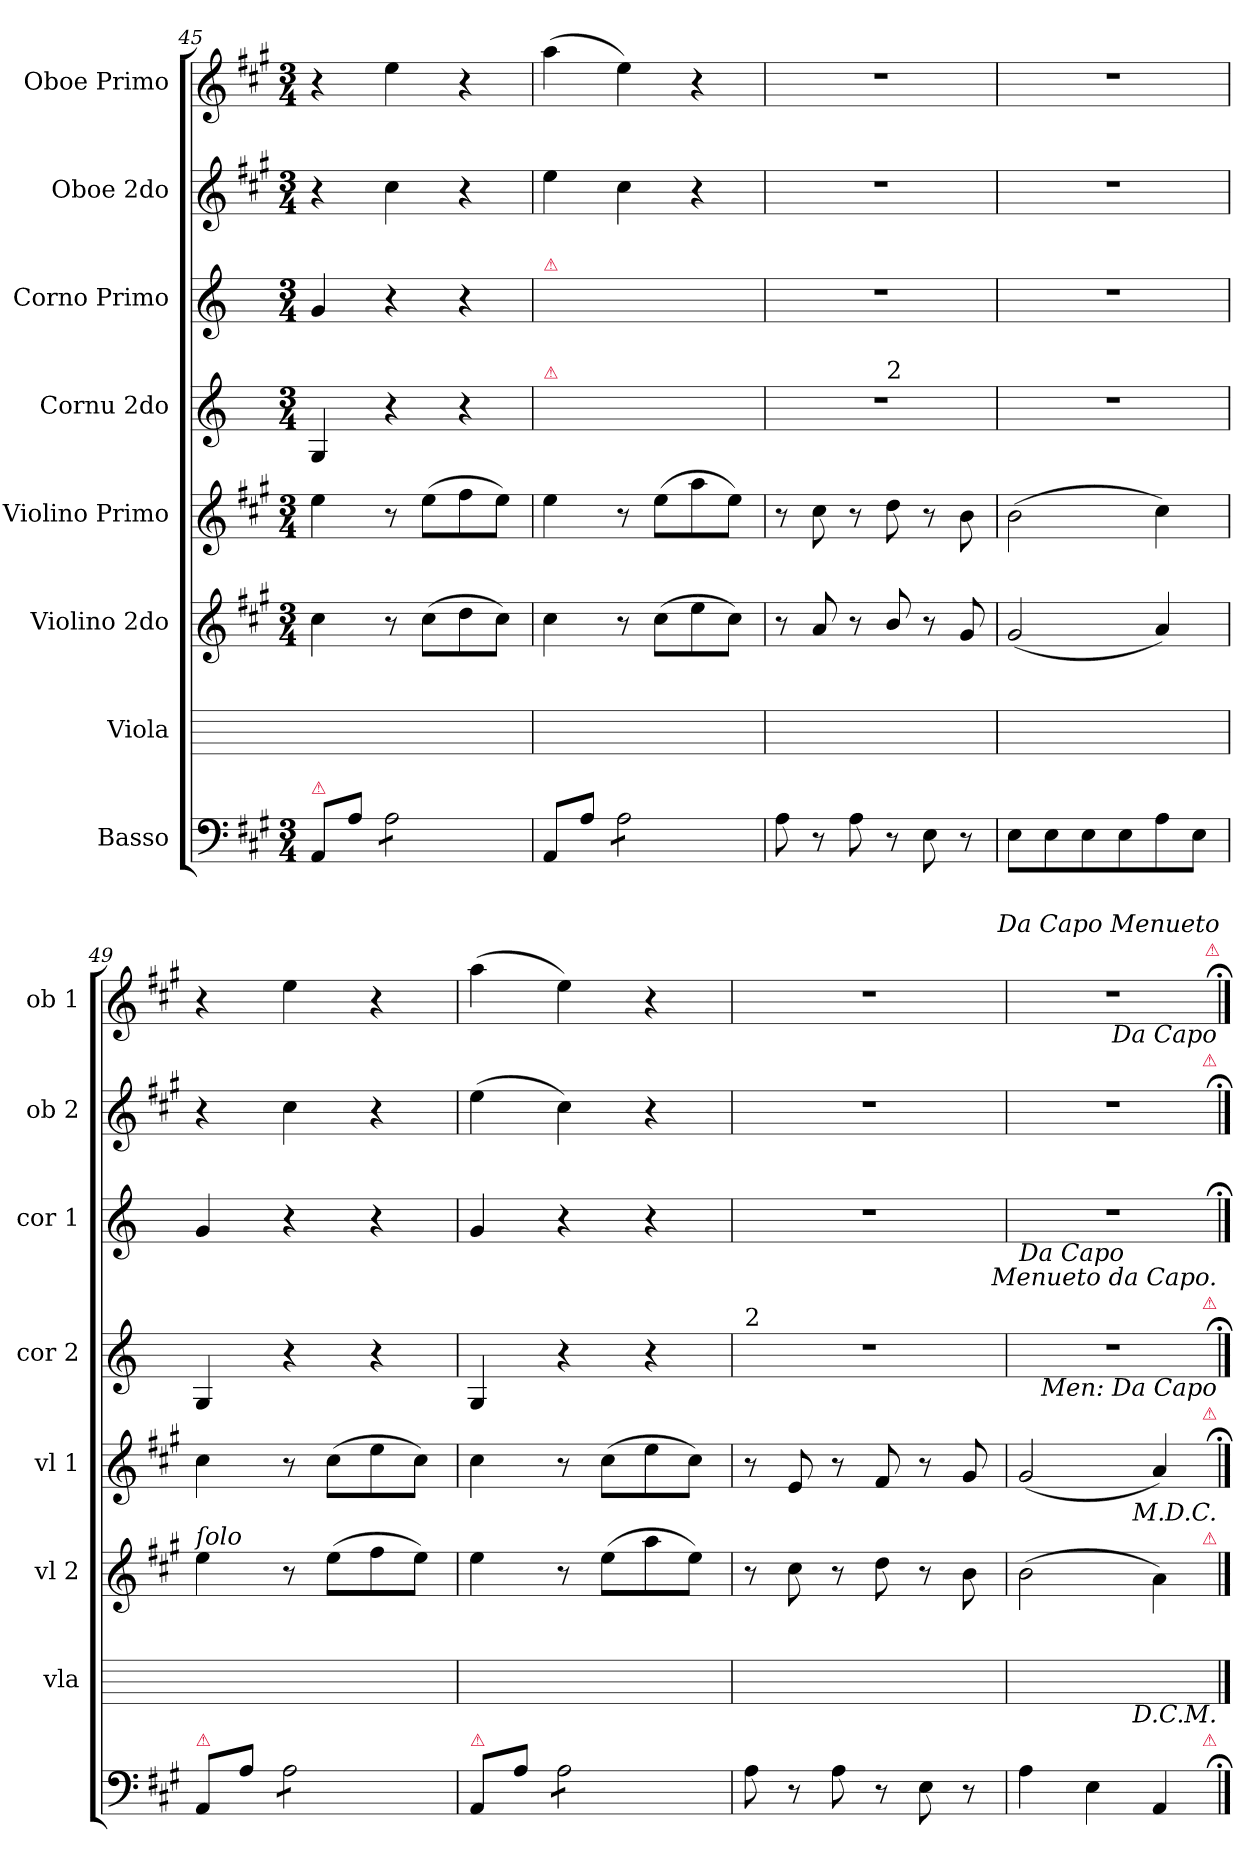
**kern	**kern	**kern	**kern	**dynam	**kern	**kern	**kern	**kern
*part8	*part7	*part6	*part5	*part5	*part4	*part3	*part2	*part1
*staff8	*staff7	*staff6	*staff5	*staff5	*staff4	*staff3	*staff2	*staff1
*I"Basso	*I"Viola	*I"Violino 2do	*I"Violino Primo	*	*I"Cornu 2do	*I"Corno Primo	*I"Oboe 2do	*I"Oboe Primo
*	*I'vla	*I'vl 2	*I'vl 1	*	*I'cor 2	*I'cor 1	*I'ob 2	*I'ob 1
*clefF4	*	*clefG2	*clefG2	*	*clefG2	*clefG2	*clefG2	*clefG2
*	*	*	*	*	*ITrd-1c-2	*ITrd-1c-2	*	*
*k[f#c#g#]	*	*k[f#c#g#]	*k[f#c#g#]	*	*k[f#c#]	*k[f#c#]	*k[f#c#g#]	*k[f#c#g#]
*M3/4	*	*M3/4	*M3/4	*	*M3/4	*M3/4	*M3/4	*M3/4
=45	=45	=45	=45	=45	=45	=45	=45	=45
!LO:TX:a:color=crimson:t=⚠	!	!	!	!	!	!	!	!
8AA/L	2.ryy	4cc#\	4ee\	.	4A/	4a/	4r	4r
8A\J	.	.	.	.	.	.	.	.
*tremolo	*	*	*	*	*	*	*	*
8A\L	.	8r	8r	.	4r	4r	4cc#\	4ee\
8A\	.	(>8cc#\L	(>8ee\L	.	.	.	.	.
8A\	.	8dd\	8ff#\	.	4r	4r	4r	4r
8A\J	.	8cc#\J)	8ee\J)	.	.	.	.	.
*Xtremolo	*	*	*	*	*	*	*	*
=46	=46	=46	=46	=46	=46	=46	=46	=46
!	!	!	!	!	!	!LO:TX:a:color=crimson:t=⚠	!	!
!	!	!	!	!	!LO:TX:a:color=crimson:t=⚠	!	!	!
8AA/L	2.ryy	4cc#\	4ee\	.	2.ryy	2.ryy	4ee\	(>4aa\
8A\J	.	.	.	.	.	.	.	.
*tremolo	*	*	*	*	*	*	*	*
8A\L	.	8r	8r	.	.	.	4cc#\	4ee\)
8A\	.	(>8cc#\L	(>8ee\L	.	.	.	.	.
8A\	.	8ee\	8aa\	.	.	.	4r	4r
8A\J	.	8cc#\J)	8ee\J)	.	.	.	.	.
*Xtremolo	*	*	*	*	*	*	*	*
=47	=47	=47	=47	=47	=47	=47	=47	=47
*	*	*	*	*	*^	*	*	*
8A\	2.ryy	8r	8r	.	2.r	4.ryy	2.r	2.r	2.r
8r	.	8a/	8cc#\	.	.	.	.	.	.
8A\	.	8r	8r	.	.	.	.	.	.
!	!	!	!	!	!	!LO:TX:a:t=2	!	!	!
8r	.	8b/	8dd\	.	.	4.ryy	.	.	.
8E\	.	8r	8r	.	.	.	.	.	.
8r	.	8g#/	8b\	.	.	.	.	.	.
*	*	*	*	*	*v	*v	*	*	*
=48	=48	=48	=48	=48	=48	=48	=48	=48
8E\L	2.ryy	(<2g#/	(>2b\	.	2.r	2.r	2.r	2.r
8E\	.	.	.	.	.	.	.	.
8E\	.	.	.	.	.	.	.	.
8E\	.	.	.	.	.	.	.	.
8A\	.	4a/)	4cc#\)	.	.	.	.	.
8E\J	.	.	.	.	.	.	.	.
=49	=49	=49	=49	=49	=49	=49	=49	=49
!	!	!LO:TX:a:i:t=ſolo	!	!	!	!	!	!
!LO:TX:a:color=crimson:t=⚠	!	!	!	!	!	!	!	!
!	!	!	!	!LO:DY:a	!	!	!	!
8AA/L	2.ryy	4ee\	4cc#\	p&colon;	4A/	4a/	4r	4r
8A\J	.	.	.	.	.	.	.	.
*tremolo	*	*	*	*	*	*	*	*
8A\L	.	8r	8r	.	4r	4r	4cc#\	4ee\
8A\	.	(>8ee\L	(>8cc#\L	.	.	.	.	.
8A\	.	8ff#\	8ee\	.	4r	4r	4r	4r
8A\J	.	8ee\J)	8cc#\J)	.	.	.	.	.
*Xtremolo	*	*	*	*	*	*	*	*
=50	=50	=50	=50	=50	=50	=50	=50	=50
!LO:TX:a:color=crimson:t=⚠	!	!	!	!	!	!	!	!
8AA/L	2.ryy	4ee\	4cc#\	.	4A/	4a/	(>4ee\	(>4aa\
8A\J	.	.	.	.	.	.	.	.
*tremolo	*	*	*	*	*	*	*	*
8A\L	.	8r	8r	.	4r	4r	4cc#\)	4ee\)
8A\	.	(>8ee\L	(>8cc#\L	.	.	.	.	.
8A\	.	8aa\	8ee\	.	4r	4r	4r	4r
8A\J	.	8ee\J)	8cc#\J)	.	.	.	.	.
*Xtremolo	*	*	*	*	*	*	*	*
=51	=51	=51	=51	=51	=51	=51	=51	=51
!	!	!	!	!	!LO:TX:a:t=2	!	!	!
8A\	2.ryy	8r	8r	.	2.r	2.r	2.r	2.r
8r	.	8cc#\	8e/	.	.	.	.	.
8A\	.	8r	8r	.	.	.	.	.
8r	.	8dd\	8f#/	.	.	.	.	.
8E\	.	8r	8r	.	.	.	.	.
8r	.	8b\	8g#/	.	.	.	.	.
=52	=52	=52	=52	=52	=52	=52	=52	=52
!	!	!	!	!	!	!LO:TX:b:i:t=Da Capo	!	!
4A\	2.ryy	(>2b\	(<2g#/	.	2.r	2.r	2.r	2.r
4E\	.	.	.	.	.	.	.	.
4AA/	.	4a\)	4a/)	.	.	.	.	.
!	!	!	!	!	!	!	!	!LO:TX:a:color=crimson:t=⚠
!	!	!	!	!	!	!	!	!LO:TX:a:i:t=Da Capo Menueto
!	!	!	!	!	!	!	!LO:TX:a:color=crimson:t=⚠	!
!	!	!	!	!	!	!	!LO:TX:a:i:t=Da Capo	!
!	!	!	!	!	!LO:TX:a:color=crimson:t=⚠	!	!	!
!	!	!	!	!	!LO:TX:a:i:t=Menueto da Capo.	!	!	!
!	!	!	!LO:TX:a:color=crimson:t=⚠	!	!	!	!	!
!	!	!	!LO:TX:a:i:t=Men&colon; Da Capo	!	!	!	!	!
!	!	!LO:TX:a:color=crimson:t=⚠	!	!	!	!	!	!
!	!	!LO:TX:a:i:t=M.D.C.	!	!	!	!	!	!
!LO:TX:a:color=crimson:t=⚠	!	!	!	!	!	!	!	!
!LO:TX:a:i:t=D.C.M.	!	!	!	!	!	!	!	!
==;	==	==	==;	==;	==;	==;	==;	==;
*-	*-	*-	*-	*-	*-	*-	*-	*-
